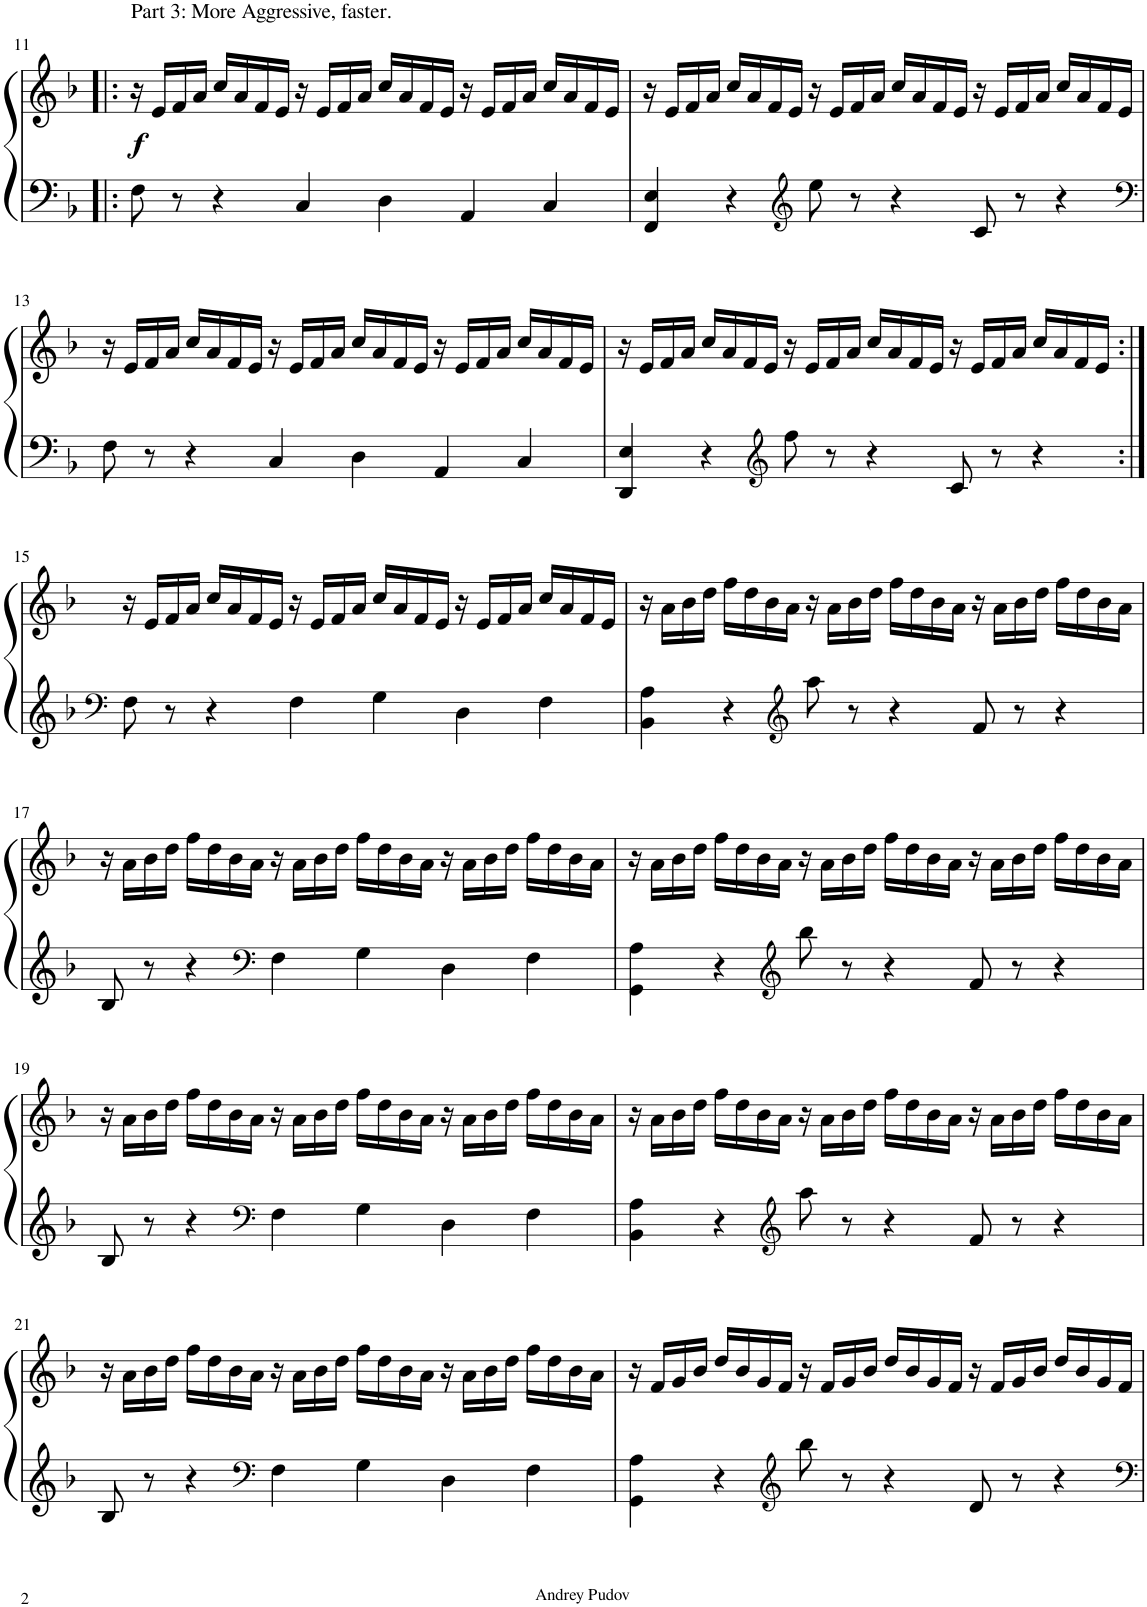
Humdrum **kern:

**kern	**kern	**dynam
*part1	*part1	*part1
*staff2	*staff1	*staff1/2
*I"Piano	*	*
*I'Pno.	*	*
!!LO:PB:g=z
*clefF4	*clefG2	*
*k[b-]	*k[b-]	*
*M6/4	*M6/4	*
=11!|:	=11!|:	=11!|:
!	!LO:TX:a:t=Part 3&colon; More Aggressive, faster.	!
!	!	!LO:DY:b
8F\	16r	f
.	16e/LL	.
8r	16f/	.
.	16a/JJ	.
4r	16cc/LL	.
.	16a/	.
.	16f/	.
.	16e/JJ	.
4C/	16r	.
.	16e/LL	.
.	16f/	.
.	16a/JJ	.
4D\	16cc/LL	.
.	16a/	.
.	16f/	.
.	16e/JJ	.
4AA/	16r	.
.	16e/LL	.
.	16f/	.
.	16a/JJ	.
4C/	16cc/LL	.
.	16a/	.
.	16f/	.
.	16e/JJ	.
=12	=12	=12
4FF/ 4E/	16r	.
.	16e/LL	.
.	16f/	.
.	16a/JJ	.
4r	16cc/LL	.
.	16a/	.
.	16f/	.
.	16e/JJ	.
*clefG2	*	*
8ee\	16r	.
.	16e/LL	.
8r	16f/	.
.	16a/JJ	.
4r	16cc/LL	.
.	16a/	.
.	16f/	.
.	16e/JJ	.
8c/	16r	.
.	16e/LL	.
8r	16f/	.
.	16a/JJ	.
4r	16cc/LL	.
.	16a/	.
.	16f/	.
.	16e/JJ	.
!!LO:LB:g=z
=13	=13	=13
*clefF4	*	*
8F\	16r	.
.	16e/LL	.
8r	16f/	.
.	16a/JJ	.
4r	16cc/LL	.
.	16a/	.
.	16f/	.
.	16e/JJ	.
4C/	16r	.
.	16e/LL	.
.	16f/	.
.	16a/JJ	.
4D\	16cc/LL	.
.	16a/	.
.	16f/	.
.	16e/JJ	.
4AA/	16r	.
.	16e/LL	.
.	16f/	.
.	16a/JJ	.
4C/	16cc/LL	.
.	16a/	.
.	16f/	.
.	16e/JJ	.
=14	=14	=14
4DD/ 4E/	16r	.
.	16e/LL	.
.	16f/	.
.	16a/JJ	.
4r	16cc/LL	.
.	16a/	.
.	16f/	.
.	16e/JJ	.
*clefG2	*	*
8ff\	16r	.
.	16e/LL	.
8r	16f/	.
.	16a/JJ	.
4r	16cc/LL	.
.	16a/	.
.	16f/	.
.	16e/JJ	.
8c/	16r	.
.	16e/LL	.
8r	16f/	.
.	16a/JJ	.
4r	16cc/LL	.
.	16a/	.
.	16f/	.
.	16e/JJ	.
!!LO:LB:g=z
=15:|!	=15:|!	=15:|!
*clefF4	*	*
8F\	16r	.
.	16e/LL	.
8r	16f/	.
.	16a/JJ	.
4r	16cc/LL	.
.	16a/	.
.	16f/	.
.	16e/JJ	.
4F\	16r	.
.	16e/LL	.
.	16f/	.
.	16a/JJ	.
4G\	16cc/LL	.
.	16a/	.
.	16f/	.
.	16e/JJ	.
4D\	16r	.
.	16e/LL	.
.	16f/	.
.	16a/JJ	.
4F\	16cc/LL	.
.	16a/	.
.	16f/	.
.	16e/JJ	.
=16	=16	=16
4BB-\ 4A\	16r	.
.	16a\LL	.
.	16b-\	.
.	16dd\JJ	.
4r	16ff\LL	.
.	16dd\	.
.	16b-\	.
.	16a\JJ	.
*clefG2	*	*
8aa\	16r	.
.	16a\LL	.
8r	16b-\	.
.	16dd\JJ	.
4r	16ff\LL	.
.	16dd\	.
.	16b-\	.
.	16a\JJ	.
8f/	16r	.
.	16a\LL	.
8r	16b-\	.
.	16dd\JJ	.
4r	16ff\LL	.
.	16dd\	.
.	16b-\	.
.	16a\JJ	.
!!LO:LB:g=z
=17	=17	=17
8B-/	16r	.
.	16a\LL	.
8r	16b-\	.
.	16dd\JJ	.
4r	16ff\LL	.
.	16dd\	.
.	16b-\	.
.	16a\JJ	.
*clefF4	*	*
4F\	16r	.
.	16a\LL	.
.	16b-\	.
.	16dd\JJ	.
4G\	16ff\LL	.
.	16dd\	.
.	16b-\	.
.	16a\JJ	.
4D\	16r	.
.	16a\LL	.
.	16b-\	.
.	16dd\JJ	.
4F\	16ff\LL	.
.	16dd\	.
.	16b-\	.
.	16a\JJ	.
=18	=18	=18
4GG\ 4A\	16r	.
.	16a\LL	.
.	16b-\	.
.	16dd\JJ	.
4r	16ff\LL	.
.	16dd\	.
.	16b-\	.
.	16a\JJ	.
*clefG2	*	*
8bb-\	16r	.
.	16a\LL	.
8r	16b-\	.
.	16dd\JJ	.
4r	16ff\LL	.
.	16dd\	.
.	16b-\	.
.	16a\JJ	.
8f/	16r	.
.	16a\LL	.
8r	16b-\	.
.	16dd\JJ	.
4r	16ff\LL	.
.	16dd\	.
.	16b-\	.
.	16a\JJ	.
!!LO:LB:g=z
=19	=19	=19
8B-/	16r	.
.	16a\LL	.
8r	16b-\	.
.	16dd\JJ	.
4r	16ff\LL	.
.	16dd\	.
.	16b-\	.
.	16a\JJ	.
*clefF4	*	*
4F\	16r	.
.	16a\LL	.
.	16b-\	.
.	16dd\JJ	.
4G\	16ff\LL	.
.	16dd\	.
.	16b-\	.
.	16a\JJ	.
4D\	16r	.
.	16a\LL	.
.	16b-\	.
.	16dd\JJ	.
4F\	16ff\LL	.
.	16dd\	.
.	16b-\	.
.	16a\JJ	.
=20	=20	=20
4BB-\ 4A\	16r	.
.	16a\LL	.
.	16b-\	.
.	16dd\JJ	.
4r	16ff\LL	.
.	16dd\	.
.	16b-\	.
.	16a\JJ	.
*clefG2	*	*
8aa\	16r	.
.	16a\LL	.
8r	16b-\	.
.	16dd\JJ	.
4r	16ff\LL	.
.	16dd\	.
.	16b-\	.
.	16a\JJ	.
8f/	16r	.
.	16a\LL	.
8r	16b-\	.
.	16dd\JJ	.
4r	16ff\LL	.
.	16dd\	.
.	16b-\	.
.	16a\JJ	.
!!LO:LB:g=z
=21	=21	=21
8B-/	16r	.
.	16a\LL	.
8r	16b-\	.
.	16dd\JJ	.
4r	16ff\LL	.
.	16dd\	.
.	16b-\	.
.	16a\JJ	.
*clefF4	*	*
4F\	16r	.
.	16a\LL	.
.	16b-\	.
.	16dd\JJ	.
4G\	16ff\LL	.
.	16dd\	.
.	16b-\	.
.	16a\JJ	.
4D\	16r	.
.	16a\LL	.
.	16b-\	.
.	16dd\JJ	.
4F\	16ff\LL	.
.	16dd\	.
.	16b-\	.
.	16a\JJ	.
=22	=22	=22
4GG\ 4A\	16r	.
.	16f/LL	.
.	16g/	.
.	16b-/JJ	.
4r	16dd/LL	.
.	16b-/	.
.	16g/	.
.	16f/JJ	.
*clefG2	*	*
8bb-\	16r	.
.	16f/LL	.
8r	16g/	.
.	16b-/JJ	.
4r	16dd/LL	.
.	16b-/	.
.	16g/	.
.	16f/JJ	.
8d/	16r	.
.	16f/LL	.
8r	16g/	.
.	16b-/JJ	.
4r	16dd/LL	.
.	16b-/	.
.	16g/	.
.	16f/JJ	.
=	=	=
*-	*-	*-
